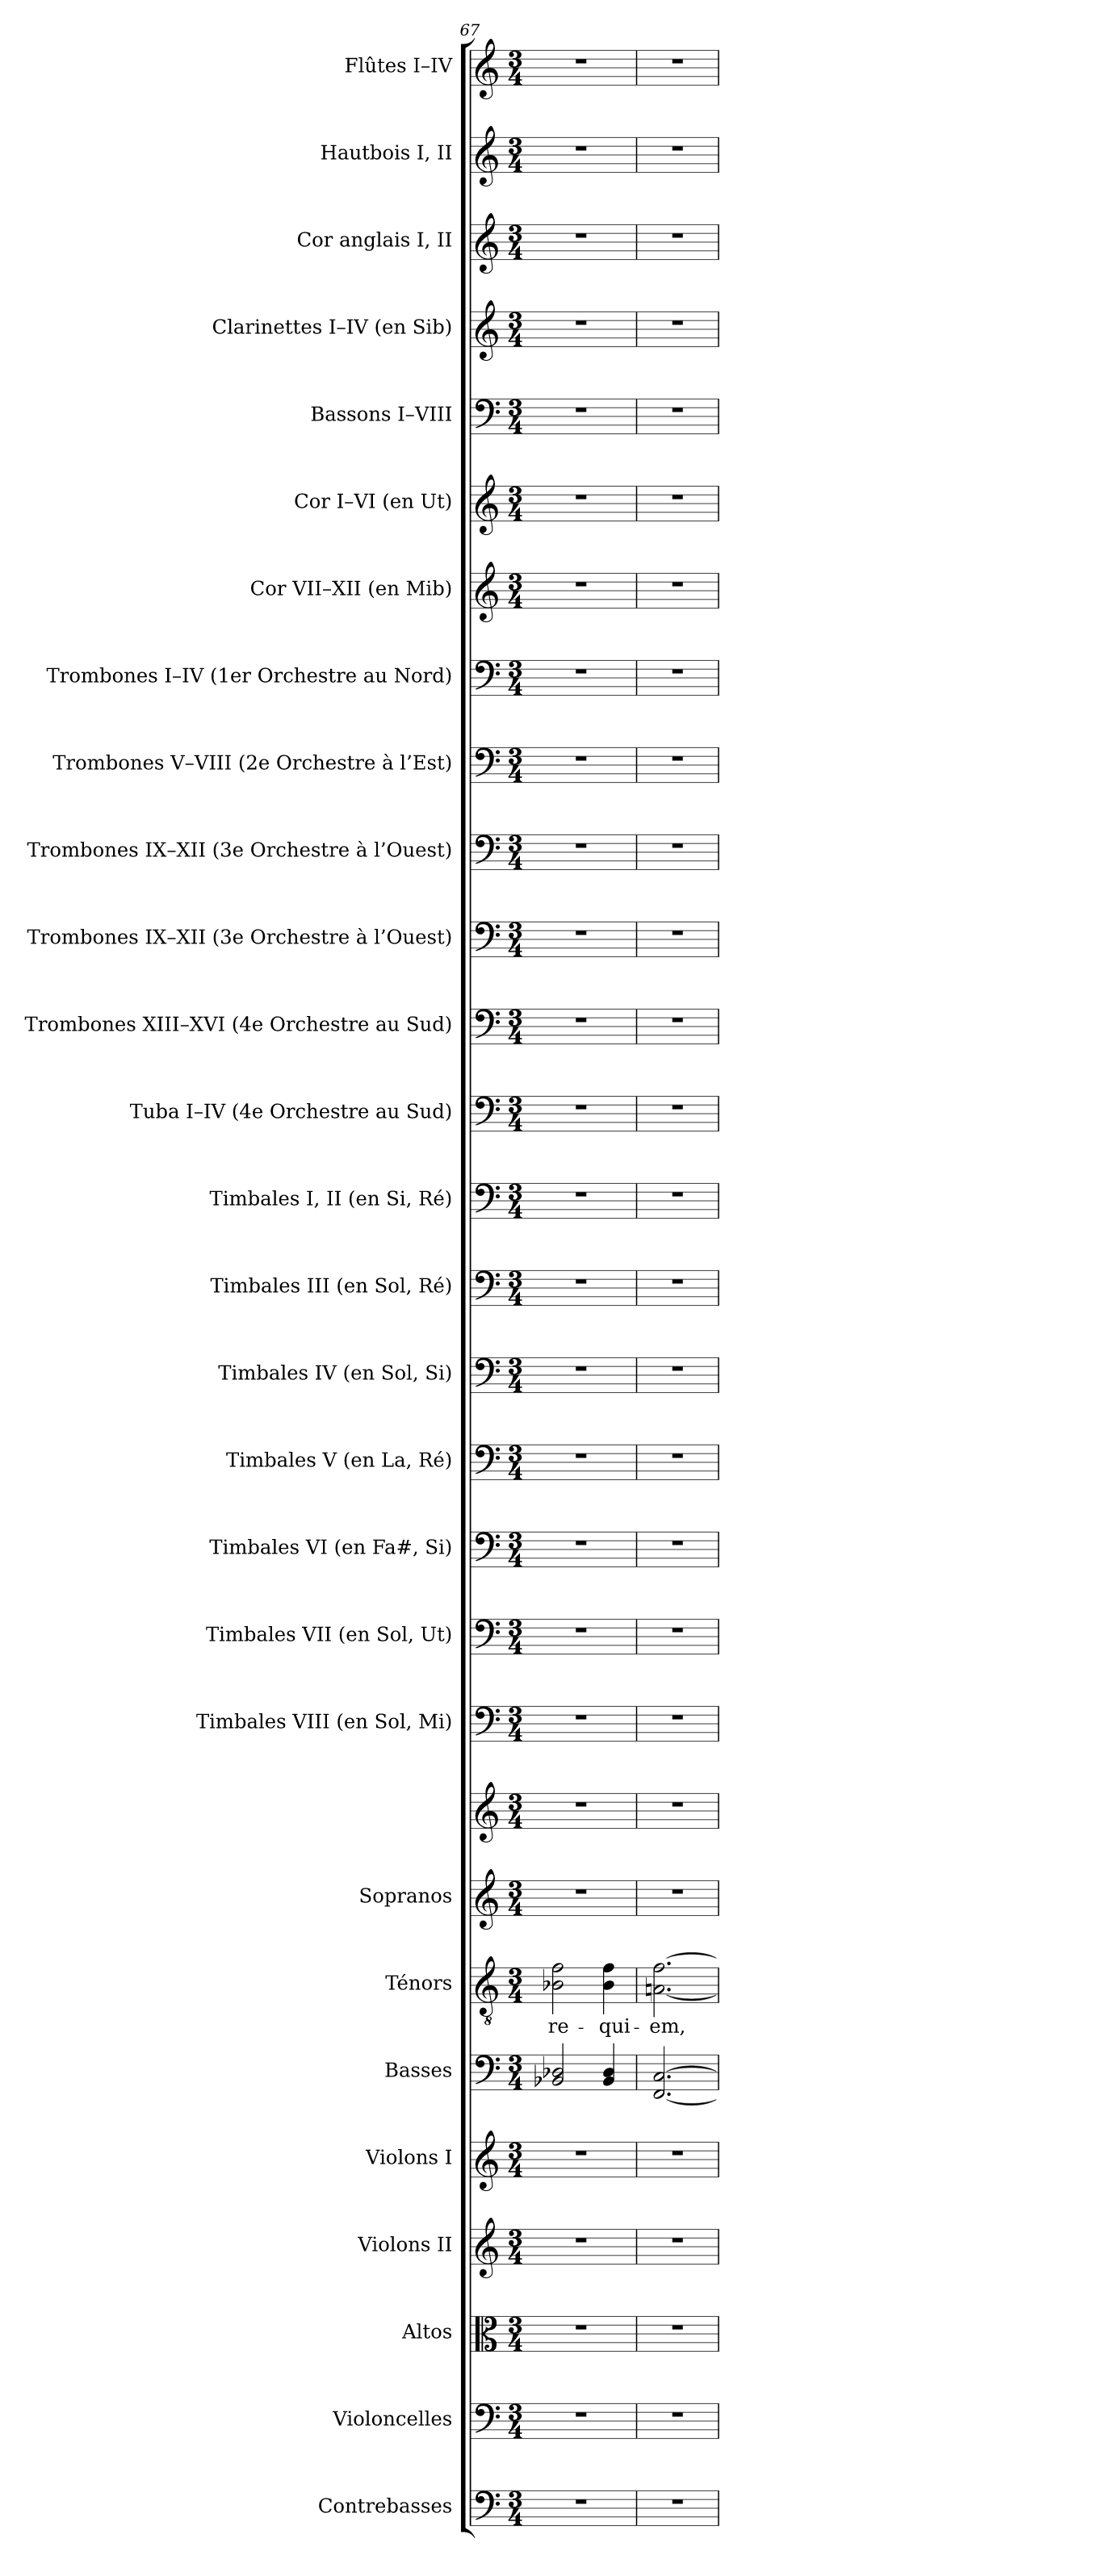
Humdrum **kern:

**kern	**kern	**kern	**kern	**kern	**kern	**kern	**text	**kern	**kern	**kern	**kern	**kern	**kern	**kern	**kern	**kern	**kern	**kern	**kern	**kern	**kern	**kern	**kern	**kern	**kern	**kern	**kern	**kern	**kern
*part28	*part27	*part26	*part25	*part24	*part23	*part22	*part22	*part21	*part21	*part20	*part19	*part18	*part17	*part16	*part15	*part14	*part13	*part12	*part11	*part10	*part9	*part8	*part7	*part6	*part5	*part4	*part3	*part2	*part1
*staff29	*staff28	*staff27	*staff26	*staff25	*staff24	*staff23	*staff23	*staff22	*staff21	*staff20	*staff19	*staff18	*staff17	*staff16	*staff15	*staff14	*staff13	*staff12	*staff11	*staff10	*staff9	*staff8	*staff7	*staff6	*staff5	*staff4	*staff3	*staff2	*staff1
*I"Contrebasses	*I"Violoncelles	*I"Altos	*I"Violons II	*I"Violons I	*I"Basses	*I"Ténors	*	*I"Sopranos	*	*I"Timbales VIII (en Sol, Mi)	*I"Timbales VII (en Sol, Ut)	*I"Timbales VI (en Fa#, Si)	*I"Timbales V (en La, Ré)	*I"Timbales IV (en Sol, Si)	*I"Timbales III (en Sol, Ré)	*I"Timbales I, II (en Si, Ré)	*I"Tuba I–IV (4e Orchestre au Sud)	*I"Trombones XIII–XVI (4e Orchestre au Sud)	*I"Trombones IX–XII (3e Orchestre à l’Ouest)	*I"Trombones IX–XII (3e Orchestre à l’Ouest)	*I"Trombones V–VIII (2e Orchestre à l’Est)	*I"Trombones I–IV (1er Orchestre au Nord)	*I"Cor VII–XII (en Mib)	*I"Cor I–VI (en Ut)	*I"Bassons I–VIII	*I"Clarinettes I–IV (en Sib)	*I"Cor anglais I, II	*I"Hautbois I, II	*I"Flûtes I–IV
*I'Cb.	*I'Vlles	*I'Altos	*I'Vns II	*I'Vns I	*I'Basses	*I'Tén.	*	*I'Sopr.	*	*I'VIII	*I'VII	*I'VI	*I'Timb.  V	*I'IV	*I'III	*I'I, II	*I'Tb.	*I'4e Orchestre	*	*I'Trb.  3e Orchestre	*I'2e Orchestre	*I'1er Orchestre	*I'Cor (Mib)	*I'Cor (Ut)	*I'Bns	*I'Cl. (Sib)	*I'C. a.	*I'Hb.	*I'Fl.
*clefF4	*clefF4	*clefC3	*clefG2	*clefG2	*clefF4	*clefGv2	*	*clefG2	*clefG2	*clefF4	*clefF4	*clefF4	*clefF4	*clefF4	*clefF4	*clefF4	*clefF4	*clefF4	*clefF4	*clefF4	*clefF4	*clefF4	*clefG2	*clefG2	*clefF4	*clefG2	*clefG2	*clefG2	*clefG2
*ITrd7c12	*	*	*	*	*	*ITrd7c12	*	*	*	*	*	*	*	*	*	*	*	*	*	*	*	*	*ITrd5c9	*ITrd7c12	*	*ITrd1c2	*ITrd4c7	*	*
*k[]	*k[]	*k[]	*k[]	*k[]	*k[]	*k[]	*	*k[]	*k[]	*k[]	*k[]	*k[]	*k[]	*k[]	*k[]	*k[]	*k[]	*k[]	*k[]	*k[]	*k[]	*k[]	*k[b-e-a-]	*k[]	*k[]	*k[b-e-]	*k[b-]	*k[]	*k[]
*C:	*C:	*C:	*C:	*C:	*C:	*C:	*	*C:	*C:	*C:	*C:	*C:	*C:	*C:	*C:	*C:	*C:	*C:	*C:	*C:	*C:	*C:	*E-:	*C:	*C:	*B-:	*F:	*C:	*C:
*M3/4	*M3/4	*M3/4	*M3/4	*M3/4	*M3/4	*M3/4	*	*M3/4	*M3/4	*M3/4	*M3/4	*M3/4	*M3/4	*M3/4	*M3/4	*M3/4	*M3/4	*M3/4	*M3/4	*M3/4	*M3/4	*M3/4	*M3/4	*M3/4	*M3/4	*M3/4	*M3/4	*M3/4	*M3/4
=67	=67	=67	=67	=67	=67	=67	=67	=67	=67	=67	=67	=67	=67	=67	=67	=67	=67	=67	=67	=67	=67	=67	=67	=67	=67	=67	=67	=67	=67
!LO:N:vis=1	!LO:N:vis=1	!LO:N:vis=1	!LO:N:vis=1	!LO:N:vis=1	!	!	!	!	!	!	!	!	!	!	!	!	!	!	!	!	!	!	!	!	!	!	!	!	!
!	!	!	!	!	!	!	!LO:LY:b:color=#000000	!LO:N:vis=1	!LO:N:vis=1	!LO:N:vis=1	!LO:N:vis=1	!LO:N:vis=1	!LO:N:vis=1	!LO:N:vis=1	!LO:N:vis=1	!LO:N:vis=1	!LO:N:vis=1	!LO:N:vis=1	!LO:N:vis=1	!LO:N:vis=1	!LO:N:vis=1	!LO:N:vis=1	!LO:N:vis=1	!LO:N:vis=1	!LO:N:vis=1	!LO:N:vis=1	!LO:N:vis=1	!LO:N:vis=1	!LO:N:vis=1
2.r	2.r	2.r	2.r	2.r	2BB-Xi/ 2D-Xi	2BB-Xi\ 2Fi	re-	2.r	2.r	2.r	2.r	2.r	2.r	2.r	2.r	2.r	2.r	2.r	2.r	2.r	2.r	2.r	2.r	2.r	2.r	2.r	2.r	2.r	2.r
!	!	!	!	!	!	!	!LO:LY:b:color=#000000	!	!	!	!	!	!	!	!	!	!	!	!	!	!	!	!	!	!	!	!	!	!
.	.	.	.	.	4BB-i/ 4D-i	4BB-i\ 4Fi	-qui-	.	.	.	.	.	.	.	.	.	.	.	.	.	.	.	.	.	.	.	.	.	.
=68	=68	=68	=68	=68	=68	=68	=68	=68	=68	=68	=68	=68	=68	=68	=68	=68	=68	=68	=68	=68	=68	=68	=68	=68	=68	=68	=68	=68	=68
!LO:N:vis=1	!LO:N:vis=1	!LO:N:vis=1	!LO:N:vis=1	!LO:N:vis=1	!	!	!	!	!	!	!	!	!	!	!	!	!	!	!	!	!	!	!	!	!	!	!	!	!
!	!	!	!	!	!	!	!LO:LY:b:color=#000000	!LO:N:vis=1	!LO:N:vis=1	!LO:N:vis=1	!LO:N:vis=1	!LO:N:vis=1	!LO:N:vis=1	!LO:N:vis=1	!LO:N:vis=1	!LO:N:vis=1	!LO:N:vis=1	!LO:N:vis=1	!LO:N:vis=1	!LO:N:vis=1	!LO:N:vis=1	!LO:N:vis=1	!LO:N:vis=1	!LO:N:vis=1	!LO:N:vis=1	!LO:N:vis=1	!LO:N:vis=1	!LO:N:vis=1	!LO:N:vis=1
2.r	2.r	2.r	2.r	2.r	[<2.FFi/ [>2.Ci	[<2.AAni\ [>2.Fi	-em,	2.r	2.r	2.r	2.r	2.r	2.r	2.r	2.r	2.r	2.r	2.r	2.r	2.r	2.r	2.r	2.r	2.r	2.r	2.r	2.r	2.r	2.r
=	=	=	=	=	=	=	=	=	=	=	=	=	=	=	=	=	=	=	=	=	=	=	=	=	=	=	=	=	=
*-	*-	*-	*-	*-	*-	*-	*-	*-	*-	*-	*-	*-	*-	*-	*-	*-	*-	*-	*-	*-	*-	*-	*-	*-	*-	*-	*-	*-	*-
